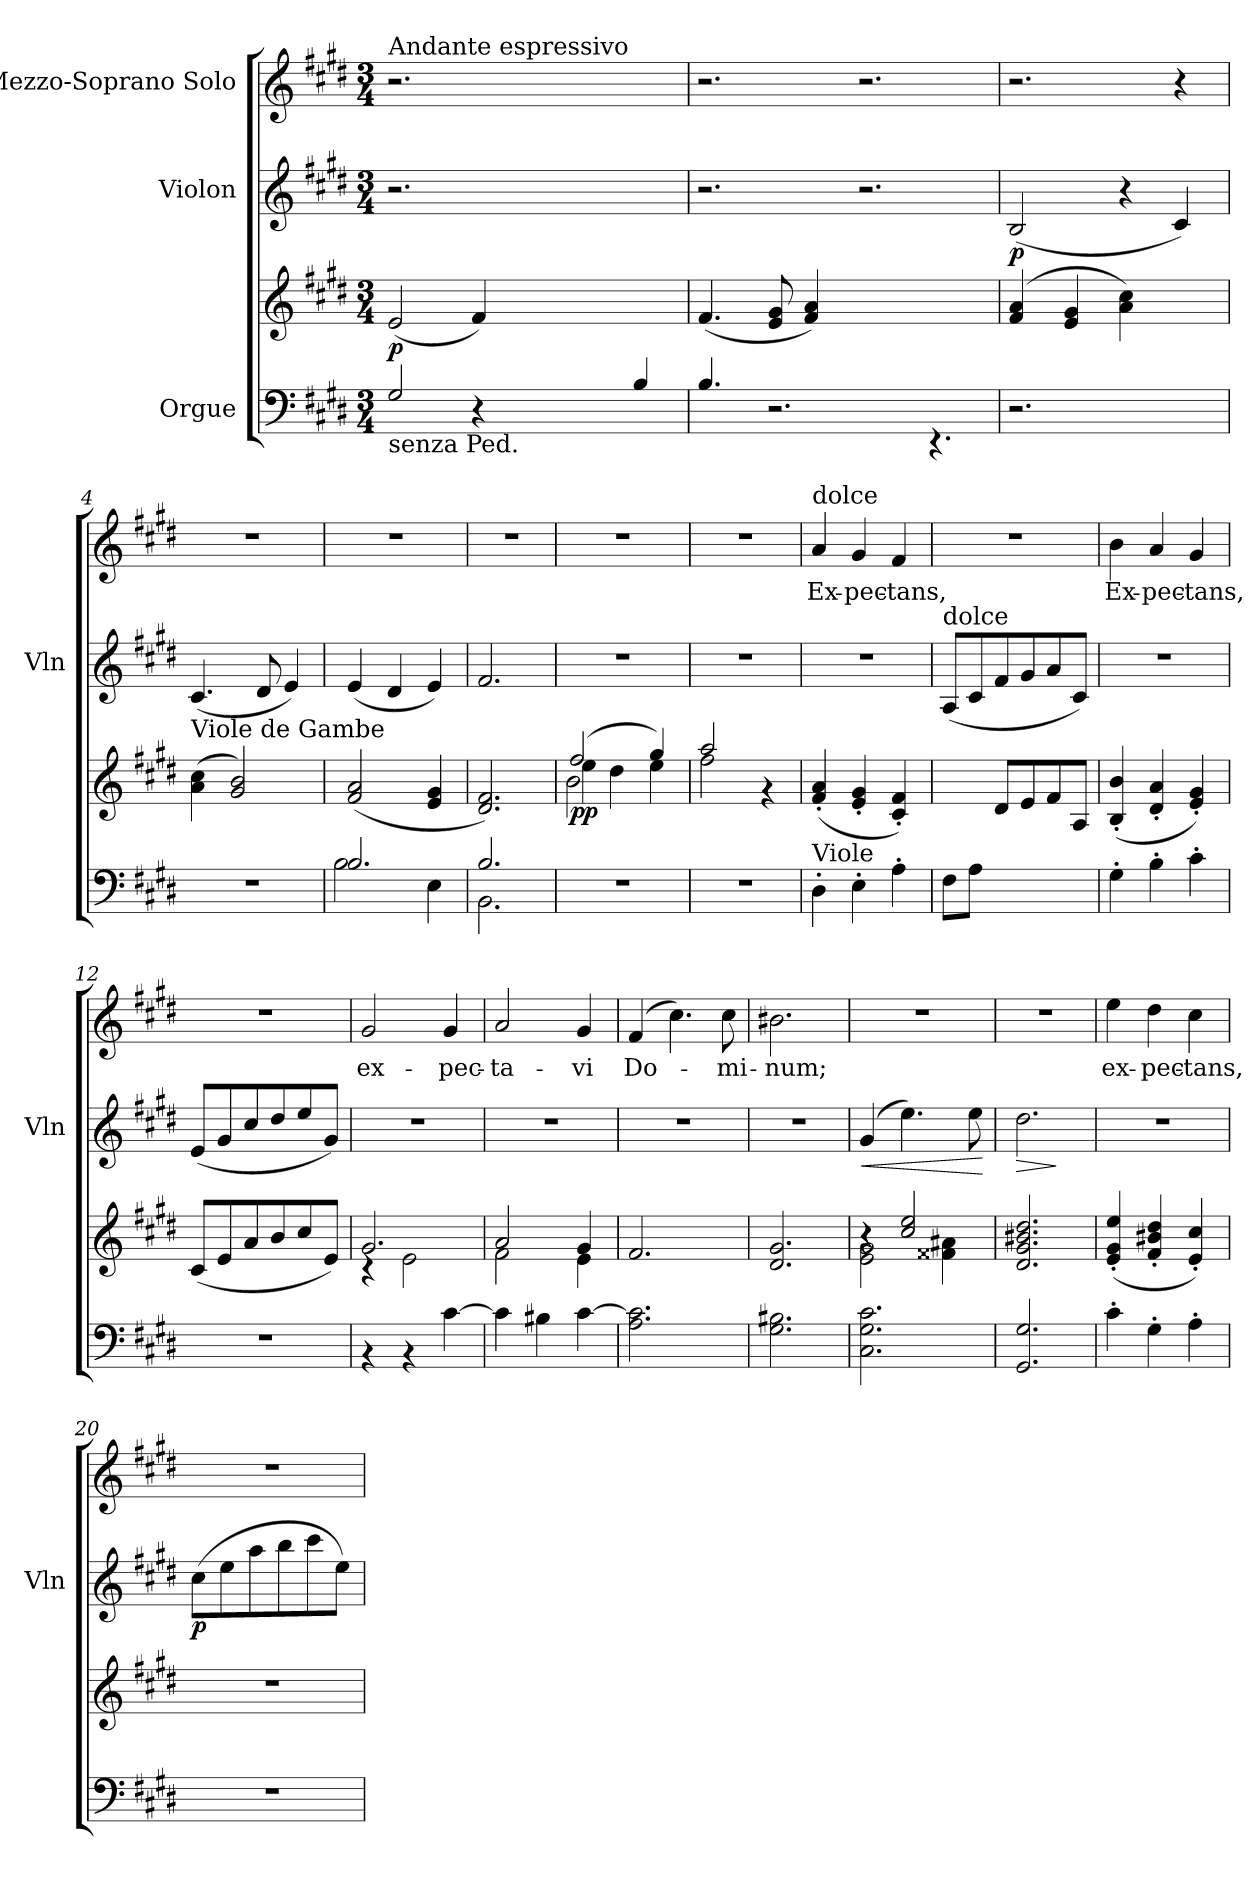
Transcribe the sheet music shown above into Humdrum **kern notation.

**kern	**kern	**dynam	**kern	**dynam	**kern	**text
*part3	*part3	*part3	*part2	*part2	*part1	*part1
*staff4	*staff3	*staff3/4	*staff2	*staff2	*staff1	*staff1
*I"Orgue	*	*	*I"Violon	*	*I"Mezzo-Soprano Solo	*
*	*	*	*I'Vln	*	*	*
*clefF4	*clefG2	*	*clefG2	*	*clefG2	*
*k[f#c#g#d#]	*k[f#c#g#d#]	*	*k[f#c#g#d#]	*	*k[f#c#g#d#]	*
*E:	*E:	*	*E:	*	*E:	*
*M3/4	*M3/4	*	*M3/4	*	*M3/4	*
=1	=1	=1	=1	=1	=1	=1
!	!	!	!	!	!LO:TX:a:t=Andante espressivo	!
!LO:TX:b:t=senza Ped.	!	!	!	!	!	!
!	!	!LO:DY:b	!	!	!	!
2G#/	(<2e/	p	2.r	.	2.r	.
4r	4f#/)	.	.	.	.	.
2.ryy	1ryy	.	1ryy	.	1ryy	.
4B/	.	.	.	.	.	.
=2	=2	=2	=2	=2	=2	=2
4.B/	(<4.f#/	.	2.r	.	2.r	.
2.r	8e/ 8g#/	.	.	.	.	.
.	4f#/ 4a/)	.	.	.	.	.
.	2.ryy	.	2.r	.	2.r	.
4.rEE	.	.	.	.	.	.
=3	=3	=3	=3	=3	=3	=3
!	!	!	!	!LO:DY:b	!	!
2.r	(>4f#/ 4a/	.	(<2B/	p	2.r	.
.	4e/ 4g#/	.	.	.	.	.
.	4a\ 4cc#\)	.	4r	.	.	.
4ryy	4ryy	.	4c#/)	.	4r	.
=4	=4	=4	=4	=4	=4	=4
!	!	!	!LO:TX:b:t=Viole de Gambe	!	!	!
2.r	(>4a\ 4cc#\	.	(<4.c#/	.	2.r	.
.	2g#/ 2b/)	.	.	.	.	.
.	.	.	8d#/	.	.	.
.	.	.	4e/)	.	.	.
=5	=5	=5	=5	=5	=5	=5
*^	*	*	*	*	*	*
2.B/	2B\	(<2f#/ 2a/	.	(<4e/	.	2.r	.
.	.	.	.	4d#/	.	.	.
.	4E\	4e/ 4g#/	.	4e/)	.	.	.
=6	=6	=6	=6	=6	=6	=6	=6
2.B/	2.BB\	2.d#/ 2.f#/)	.	2.f#/	.	2.r	.
=7	=7	=7	=7	=7	=7	=7	=7
*	*	*^	*	*	*	*	*
*	*	*	*^	*	*	*	*	*
!LO:TX:a:t=Flûtes	!	!	!	!	!	!	!	!	!
!	!	!	!	!	!LO:DY:b	!	!	!	!
*v	*v	*	*	*	*	*	*	*	*
2.r	(>2ff#/	4ee\	2b\	pp	2.r	.	2.r	.
.	.	4dd#\	.	.	.	.	.	.
.	4gg#/)	4ee\	4ryy	.	.	.	.	.
*	*	*v	*v	*	*	*	*	*
!!LO:LB:g=z
=8	=8	=8	=8	=8	=8	=8	=8
2.r	2aa/	2ff#\	.	2.r	.	2.r	.
.	4rf	4ryy	.	.	.	.	.
=9	=9	=9	=9	=9	=9	=9	=9
!	!	!	!	!	!	!LO:TX:a:t=dolce	!
!LO:TX:a:t=Viole	!	!	!	!	!	!	!
!	!	!	!	!	!	!	!LO:LY:b
*	*v	*v	*	*	*	*	*
4D#'>\	(<4f#/'< 4a/'<	.	2.r	.	4a/	Ex-
!	!	!	!	!	!	!LO:LY:b
4E'>\	4e/'< 4g#/'<	.	.	.	4g#/	-pec-
!	!	!	!	!	!	!LO:LY:b
4A'>\	4c#/'< 4f#/'<)	.	.	.	4f#/	-tans,
=10	=10	=10	=10	=10	=10	=10
!	!	!	!LO:TX:a:t=dolce	!	!	!
8F#\L	4ryy	.	(<8A/L	.	2.r	.
8A\J	.	.	8c#/	.	.	.
2ryy	8d#/L	.	8f#/	.	.	.
.	8e/	.	8g#/	.	.	.
.	8f#/	.	8a/	.	.	.
.	8A/J	.	8c#/J)	.	.	.
=11	=11	=11	=11	=11	=11	=11
!	!	!	!	!	!	!LO:LY:b
4G#'>\	(<4B/'< 4b/'<	.	2.r	.	4b\	Ex-
!	!	!	!	!	!	!LO:LY:b
4B'>\	4d#/'< 4a/'<	.	.	.	4a/	-pec-
!	!	!	!	!	!	!LO:LY:b
4c#'>\	4e/'< 4g#/'<)	.	.	.	4g#/	-tans,
=12	=12	=12	=12	=12	=12	=12
2.r	(<8c#/L	.	(<8e/L	.	2.r	.
.	8e/	.	8g#/	.	.	.
.	8a/	.	8cc#/	.	.	.
.	8b/	.	8dd#/	.	.	.
.	8cc#/	.	8ee/	.	.	.
.	8e/J)	.	8g#/J)	.	.	.
=13	=13	=13	=13	=13	=13	=13
*	*^	*	*	*	*	*
!	!	!	!	!	!	!	!LO:LY:b
4rAA	2.g#/	4rc	.	2.r	.	2g#/	ex-
4rAA	.	2e\	.	.	.	.	.
!	!	!	!	!	!	!	!LO:LY:b
[>4c#\	.	.	.	.	.	4g#/	-pec-
=14	=14	=14	=14	=14	=14	=14	=14
!	!	!	!	!	!	!	!LO:LY:b
4c#\]	2a/	2f#\	.	2.r	.	2a/	-ta-
4B#X\	.	.	.	.	.	.	.
!	!	!	!	!	!	!	!LO:LY:b
[<4c#\	4g#/	4e\	.	.	.	4g#/	-vi
!!LO:PB:g=z
=15	=15	=15	=15	=15	=15	=15	=15
!	!	!	!	!	!	!	!LO:LY:b
*	*v	*v	*	*	*	*	*
2.A\ 2.c#\]	2.f#/	.	2.r	.	(>4f#/	Do-
.	.	.	.	.	4.cc#\)	.
!	!	!	!	!	!	!LO:LY:b
.	.	.	.	.	8cc#\	-mi-
=16	=16	=16	=16	=16	=16	=16
!	!	!	!	!	!	!LO:LY:b
2.G#\ 2.B#X\	2.d#/ 2.g#/	.	2.r	.	2.b#X\	-num;
=17	=17	=17	=17	=17	=17	=17
*	*^	*	*	*	*	*
!	!	!	!	!	!LO:HP:b	!	!
2.C#\ 2.G#\ 2.c#\	4ra	2e\ 2g#\	.	(>4g#/	<	2.r	.
.	2cc#/ 2ee/	.	.	4.ee\)	.	.	.
.	.	4f##X\ 4a#X\	.	.	.	.	.
.	.	.	.	8ee\	.	.	.
*	*v	*v	*	*	*	*	*
.	.	.	.	[	.	.
=18	=18	=18	=18	=18	=18	=18
!	!	!	!	!LO:HP:b	!	!
2.GG#/ 2.G#/	2.d#/ 2.g#/ 2.b#X/ 2.dd#/	.	2.dd#\	>	2.r	.
.	.	.	.	]	.	.
=19	=19	=19	=19	=19	=19	=19
!	!	!	!	!	!	!LO:LY:b
4c#'>\	(<4e/'< 4g#/'< 4ee/'<	.	2.r	.	4ee\	ex-
!	!	!	!	!	!	!LO:LY:b
4G#'>\	4f#/'< 4b#X/'< 4dd#/'<	.	.	.	4dd#\	-pec-
!	!	!	!	!	!	!LO:LY:b
4A'>\	4e/'< 4cc#/'<)	.	.	.	4cc#\	-tans,
=20	=20	=20	=20	=20	=20	=20
!	!	!	!	!LO:DY:b	!	!
2.r	2.r	.	(>8cc#\L	p	2.r	.
.	.	.	8ee\	.	.	.
.	.	.	8aa\	.	.	.
.	.	.	8bb\	.	.	.
.	.	.	8ccc#\	.	.	.
.	.	.	8ee\J)	.	.	.
=	=	=	=	=	=	=
*-	*-	*-	*-	*-	*-	*-
